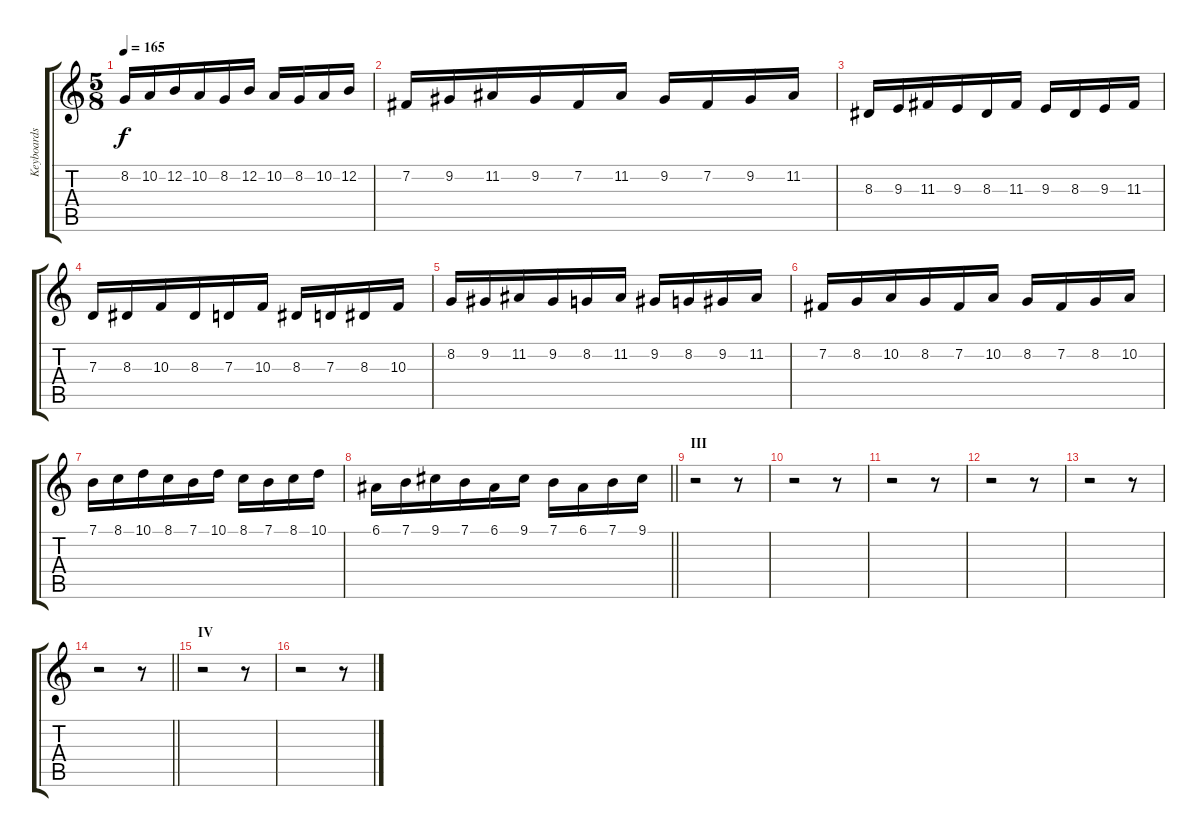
\track ("Keyboards" "Keyboards") {instrument dulcimer}
\staff {score tabs}
\tuning (E4 B3 G3 D3 A2 E2) {hide}
\ts (5 8)
\tempo 165
\clef g2
\ks c
8.2.16{dy f} 10.2.16 12.2.16 10.2.16 8.2.16 12.2.16 10.2.16 8.2.16 10.2.16 12.2.16 |
7.2.16 9.2.16 11.2.16 9.2.16 7.2.16 11.2.16 9.2.16 7.2.16 9.2.16 11.2.16 |
8.3.16 9.3.16 11.3.16 9.3.16 8.3.16 11.3.16 9.3.16 8.3.16 9.3.16 11.3.16 |
7.3.16 8.3.16 10.3.16 8.3.16 7.3.16 10.3.16 8.3.16 7.3.16 8.3.16 10.3.16 |
8.2.16 9.2.16 11.2.16 9.2.16 8.2.16 11.2.16 9.2.16 8.2.16 9.2.16 11.2.16 |
7.2.16 8.2.16 10.2.16 8.2.16 7.2.16 10.2.16 8.2.16 7.2.16 8.2.16 10.2.16 |
7.1.16 8.1.16 10.1.16 8.1.16 7.1.16 10.1.16 8.1.16 7.1.16 8.1.16 10.1.16 |
\barLineRight lightlight
6.1.16 7.1.16 9.1.16 7.1.16 6.1.16 9.1.16 7.1.16 6.1.16 7.1.16 9.1.16 |
\section ("" "III")
r.2 r.8 |
r.2 r.8 |
r.2 r.8 |
r.2 r.8 |
r.2 r.8 |
\barLineRight lightlight
r.2 r.8 |
\section ("" "IV")
r.2 r.8 |
r.2 r.8
